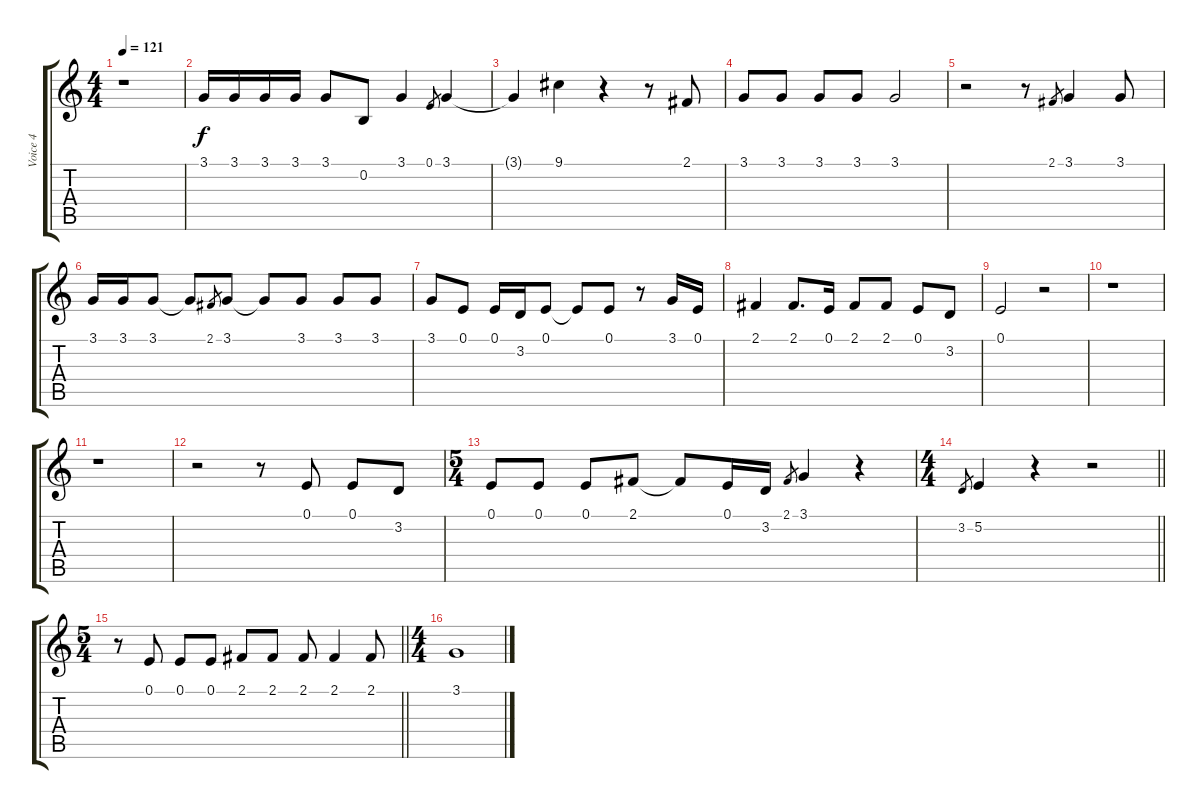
\track ("Voice 4" "Voice 4") {instrument tuba}
\staff {score tabs}
\tuning (E4 B3 G3 D3 A2 E2) {hide}
\ts (4 4)
\tempo 121
\clef g2
\ks c
r.1{dy f} |
3.1.16 3.1.16 3.1.16 3.1.16 3.1.8 0.2.8 3.1.4 0.1.8{gr} 3.1.4 |
3.1{t}.4 9.1.4 r.4 r.8 2.1.8 |
3.1.8 3.1.8 3.1.8 3.1.8 3.1.2 |
r.2 r.8 2.1.8{gr} 3.1.4 3.1.8 |
3.1.16 3.1.16 3.1.8 3.1{t}.8 2.1.8{gr} 3.1.8 3.1{t}.8 3.1.8 3.1.8 3.1.8 |
3.1.8 0.1.8 0.1.16 3.2.16 0.1.8 0.1{t}.8 0.1.8 r.8 3.1.16 0.1.16 |
2.1.4 2.1.8{d} 0.1.16 2.1.8 2.1.8 0.1.8 3.2.8 |
0.1.2 r.2 |
r.1 |
r.1 |
r.2 r.8 0.1.8 0.1.8 3.2.8 |
\ts (5 4)
0.1.8 0.1.8 0.1.8 2.1.8 2.1{t}.8 0.1.16 3.2.16 2.1.8{gr} 3.1.4 r.4 |
\ts (4 4)
\barLineRight lightlight
3.2.8{gr} 5.2.4 r.4 r.2 |
\ts (5 4)
\barLineRight lightlight
r.8 0.1.8 0.1.8 0.1.8 2.1.8 2.1.8 2.1.8 2.1.4 2.1.8 |
\ts (4 4)
3.1.1
